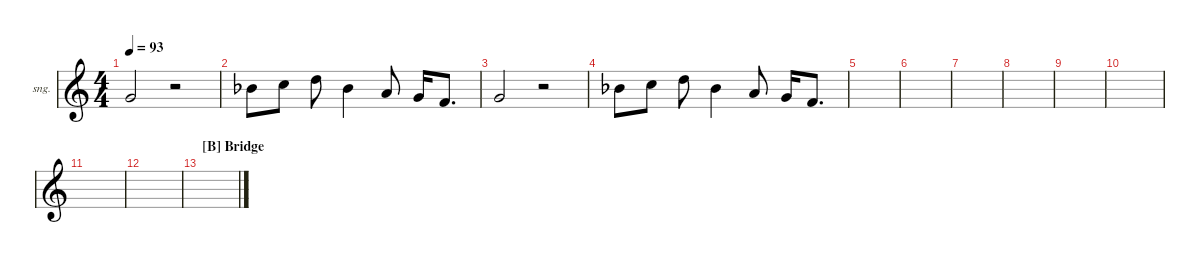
\defaultSystemsLayout 2
\hideDynamics
\bracketExtendMode nobrackets
\firstSystemTrackNameOrientation horizontal
\otherSystemsTrackNameOrientation horizontal
\track ("Singer" "sng.") {solo instrument voiceoohs}
\staff {score}
\tuning (E4 B3 G3 D3 A2 E2)
\ts (4 4)
\tempo 93
\clef g2
\ks c
8.2.2{dy mf beam Up} r.2{beam Up} |
6.1{acc b}.8{beam Down} 8.1.8{beam Down} 10.1.8{beam Down} 6.1{acc b}.4{beam Down} 5.1.8{beam Up} 3.1.16{beam Up} 1.1.8{d beam Up} |
8.2.2{beam Up} r.2{beam Up} |
6.1{acc b}.8{beam Down} 8.1.8{beam Down} 10.1.8{beam Down} 6.1{acc b}.4{beam Down} 5.1.8{beam Up} 3.1.16{beam Up} 1.1.8{d beam Up} |
|
|
|
|
|
|
|
|
\section ("B" "Bridge")
